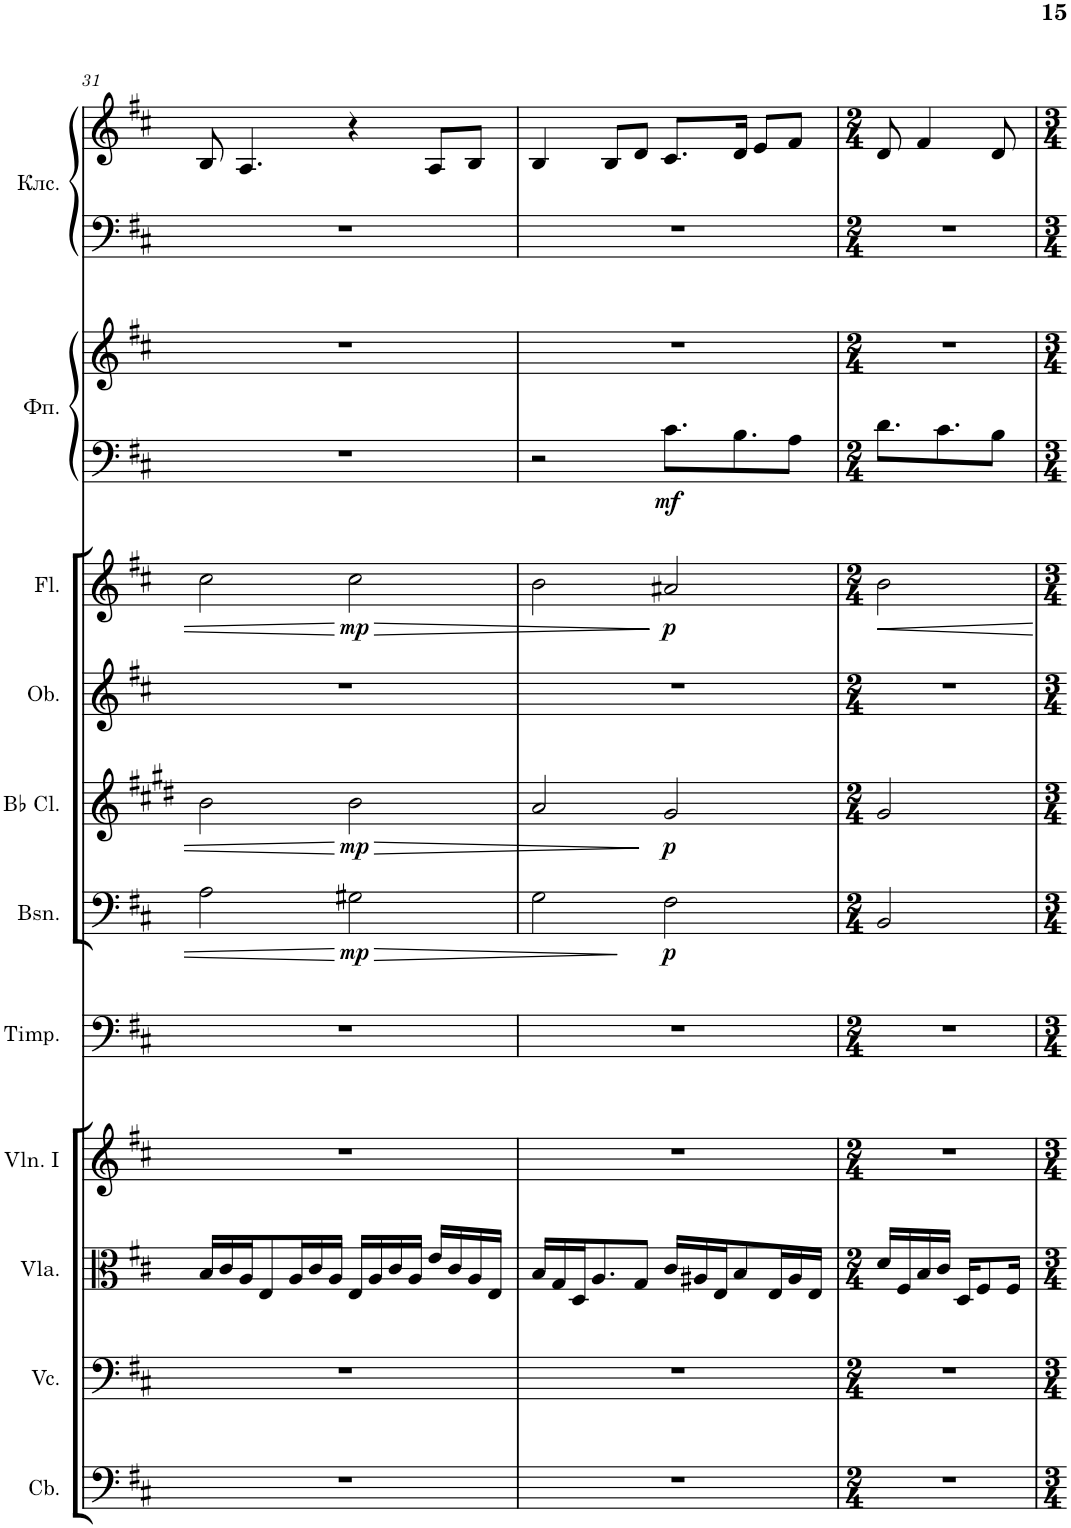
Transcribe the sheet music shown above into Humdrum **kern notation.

**kern	**kern	**kern	**kern	**kern	**kern	**dynam	**kern	**dynam	**kern	**kern	**dynam	**kern	**kern	**dynam	**kern	**kern
*part11	*part10	*part9	*part8	*part7	*part6	*part6	*part5	*part5	*part4	*part3	*part3	*part2	*part2	*part2	*part1	*part1
*staff13	*staff12	*staff11	*staff10	*staff9	*staff8	*staff8	*staff7	*staff7	*staff6	*staff5	*staff5	*staff4	*staff3	*staff3/4	*staff2	*staff1
*I"Contrabasses	*I"Violoncellos	*I"Violas	*I"Violins I	*I"Timpani	*I"Bassoons	*	*I"Clarinets in Bb	*	*I"Oboes	*I"Flutes	*	*I"Фортепиано	*	*	*I"Клавесин	*
*I'Cb.	*I'Vc.	*I'Vla.	*I'Vln. I	*I'Timp.	*I'Bsn.	*	*	*	*I'Ob.	*I'Fl.	*	*	*	*	*	*
!!LO:PB:g=z
*clefF4	*clefF4	*clefC3	*clefG2	*clefF4	*clefF4	*	*clefG2	*	*clefG2	*clefG2	*	*clefF4	*clefG2	*	*clefF4	*clefG2
*Trd7c12	*	*	*	*	*	*	*Trd1c2	*	*	*	*	*	*	*	*	*
*k[f#c#]	*k[f#c#]	*k[f#c#]	*k[f#c#]	*k[f#c#]	*k[f#c#]	*	*k[f#c#g#d#]	*	*k[f#c#]	*k[f#c#]	*	*k[f#c#]	*k[f#c#]	*	*k[f#c#]	*k[f#c#]
*M4/4	*M4/4	*M4/4	*M4/4	*M4/4	*M4/4	*	*M4/4	*	*M4/4	*M4/4	*	*M4/4	*M4/4	*	*M4/4	*M4/4
=31	=31	=31	=31	=31	=31	=31	=31	=31	=31	=31	=31	=31	=31	=31	=31	=31
1r	1r	16B/LL	1r	1r	2A\	.	2b\	.	1r	2cc#\	.	1r	1r	.	1r	8B/
.	.	16c#/	.	.	.	.	.	.	.	.	.	.	.	.	.	.
.	.	16A/J	.	.	.	.	.	.	.	.	.	.	.	.	.	4.A/
.	.	8E/	.	.	.	.	.	.	.	.	.	.	.	.	.	.
.	.	16A/L	.	.	.	.	.	.	.	.	.	.	.	.	.	.
.	.	16c#/	.	.	.	.	.	.	.	.	.	.	.	.	.	.
.	.	16A/JJ	.	.	.	.	.	.	.	.	.	.	.	.	.	.
!	!	!	!	!	!	!LO:HP:b	!	!LO:HP:b	!	!	!LO:HP:b	!	!	!	!	!
!	!	!	!	!	!	!LO:DY:n=1:b	!	!LO:DY:n=1:b	!	!	!LO:DY:n=1:b	!	!	!	!	!
.	.	16E/LL	.	.	2G#X\	> mp	2b\	> mp	.	2cc#\	> mp	.	.	.	.	4r
.	.	16A/	.	.	.	.	.	.	.	.	.	.	.	.	.	.
.	.	16c#/	.	.	.	.	.	.	.	.	.	.	.	.	.	.
.	.	16A/JJ	.	.	.	.	.	.	.	.	.	.	.	.	.	.
.	.	16e/LL	.	.	.	.	.	.	.	.	.	.	.	.	.	8A/L
.	.	16c#/	.	.	.	.	.	.	.	.	.	.	.	.	.	.
.	.	16A/	.	.	.	.	.	.	.	.	.	.	.	.	.	8B/J
.	.	16E/JJ	.	.	.	.	.	.	.	.	.	.	.	.	.	.
=32	=32	=32	=32	=32	=32	=32	=32	=32	=32	=32	=32	=32	=32	=32	=32	=32
1r	1r	16B/LL	1r	1r	2G\	.	2a/	.	1r	2b\	.	2r	1r	.	1r	4B/
.	.	16G/	.	.	.	.	.	.	.	.	.	.	.	.	.	.
.	.	16D/J	.	.	.	.	.	.	.	.	.	.	.	.	.	.
.	.	8.A/	.	.	.	.	.	.	.	.	.	.	.	.	.	.
.	.	.	.	.	.	.	.	.	.	.	.	.	.	.	.	8B/L
.	.	8G/J	.	.	.	.	.	.	.	.	.	.	.	.	.	8d/J
!	!	!	!	!	!	!LO:DY:b	!	!LO:DY:n=1:b	!	!	!LO:DY:n=1:b	!	!	!LO:DY:b=2	!	!
.	.	16c#/LL	.	.	2F#\	p	2g#/	] p	.	2a#X/	] p	8.c#\L	.	mf	.	8.c#/L
.	.	16A#X/	.	.	.	.	.	.	.	.	.	.	.	.	.	.
.	.	16E/J	.	.	.	.	.	.	.	.	.	.	.	.	.	.
.	.	8B/	.	.	.	.	.	.	.	.	.	8.B\	.	.	.	16d/Jk
.	.	.	.	.	.	.	.	.	.	.	.	.	.	.	.	8e/L
.	.	16E/L	.	.	.	.	.	.	.	.	.	.	.	.	.	.
.	.	16A#/	.	.	.	.	.	.	.	.	.	8A\J	.	.	.	8f#/J
.	.	16E/JJ	.	.	.	.	.	.	.	.	.	.	.	.	.	.
.	.	.	.	.	.	]	.	.	.	.	.	.	.	.	.	.
=33	=33	=33	=33	=33	=33	=33	=33	=33	=33	=33	=33	=33	=33	=33	=33	=33
*M2/4	*M2/4	*M2/4	*M2/4	*M2/4	*M2/4	*	*M2/4	*	*M2/4	*M2/4	*	*M2/4	*M2/4	*	*M2/4	*M2/4
2r	2r	16d/LL	2r	2r	2BB/	.	2g#/	.	2r	2b\	.	8.d\L	2r	.	2r	8d/
.	.	16F#/	.	.	.	.	.	.	.	.	.	.	.	.	.	.
.	.	16B/	.	.	.	.	.	.	.	.	.	.	.	.	.	4f#/
.	.	16c#/JJ	.	.	.	.	.	.	.	.	.	8.c#\	.	.	.	.
.	.	16D/KL	.	.	.	.	.	.	.	.	.	.	.	.	.	.
.	.	8F#/	.	.	.	.	.	.	.	.	.	.	.	.	.	.
.	.	.	.	.	.	.	.	.	.	.	.	8B\J	.	.	.	8d/
.	.	16F#/Jk	.	.	.	.	.	.	.	.	.	.	.	.	.	.
=	=	=	=	=	=	=	=	=	=	=	=	=	=	=	=	=
*-	*-	*-	*-	*-	*-	*-	*-	*-	*-	*-	*-	*-	*-	*-	*-	*-
